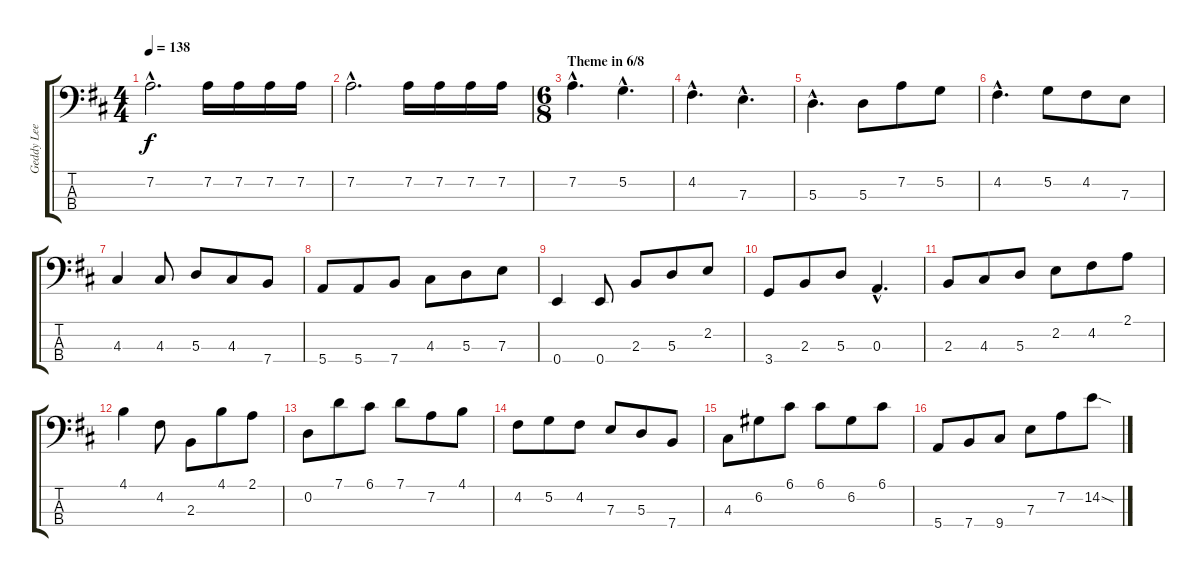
\track ("Geddy Lee" "Geddy Lee") {instrument electricbassfinger}
\staff {score tabs}
\tuning (G2 D2 A1 E1) {hide}
\ts (4 4)
\tempo 138
\clef f4
\ks d
7.2{hac}.2{d dy f} 7.2.16 7.2.16 7.2.16 7.2.16 |
7.2{hac}.2{d} 7.2.16 7.2.16 7.2.16 7.2.16 |
\ts (6 8)
\section ("" "Theme in 6/8")
7.2{hac}.4{d} 5.2{hac}.4{d} |
4.2{hac}.4{d} 7.3{hac}.4{d} |
5.3{hac}.4{d} 5.3.8 7.2.8 5.2.8 |
4.2{hac}.4{d} 5.2.8 4.2.8 7.3.8 |
4.3.4 4.3.8 5.3.8 4.3.8 7.4.8 |
5.4.8 5.4.8 7.4.8 4.3.8 5.3.8 7.3.8 |
0.4.4 0.4.8 2.3.8 5.3.8 2.2.8 |
3.4.8 2.3.8 5.3.8 0.3{hac}.4{d} |
2.3.8 4.3.8 5.3.8 2.2.8 4.2.8 2.1.8 |
4.1.4 4.2.8 2.3.8 4.1.8 2.1.8 |
0.2.8 7.1.8 6.1.8 7.1.8 7.2.8 4.1.8 |
4.2.8 5.2.8 4.2.8 7.3.8 5.3.8 7.4.8 |
4.3.8 6.2.8 6.1.8 6.1.8 6.2.8 6.1.8 |
5.4.8 7.4.8 9.4.8 7.3.8 7.2.8 14.2{sod}.8
